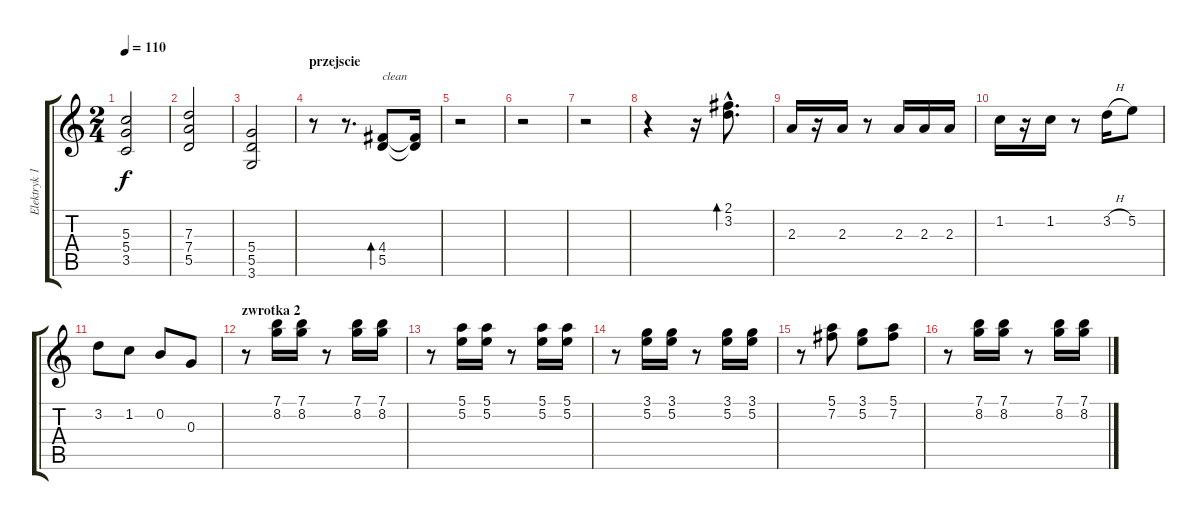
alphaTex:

\track ("Elektryk 1" "Elektryk 1") {instrument electricguitarclean}
\staff {score tabs}
\tuning (E4 B3 G3 D3 A2 E2) {hide}
\ts (2 4)
\tempo 110
\clef g2
\ks c
(5.3 5.4 3.5).2{dy f} |
(7.3 7.4 5.5).2 |
(5.4 5.5 3.6).2 |
\section ("" "przejscie")
r.8 r.8{d} (4.4 5.5).8{bd 480 txt "clean" instrument electricguitarclean} (4.4{t} 5.5{t}).16 |
r.2 |
r.2 |
r.2 |
r.4 r.16 (2.1{hac} 3.2{hac}).8{d bd 480} |
2.3.16 r.16 2.3.16 r.8 2.3.16 2.3.16 2.3.16 |
1.2.16 r.16 1.2.16 r.8 3.2{h}.16 5.2.8 |
3.2.8 1.2.8 0.2.8 0.3.8 |
\section ("" "zwrotka 2")
r.8 (7.1 8.2).16 (7.1 8.2).16 r.8 (7.1 8.2).16 (7.1 8.2).16 |
r.8 (5.1 5.2).16 (5.1 5.2).16 r.8 (5.1 5.2).16 (5.1 5.2).16 |
r.8 (3.1 5.2).16 (3.1 5.2).16 r.8 (3.1 5.2).16 (3.1 5.2).16 |
r.8 (5.1 7.2).8 (3.1 5.2).8 (5.1 7.2).8 |
r.8 (7.1 8.2).16 (7.1 8.2).16 r.8 (7.1 8.2).16 (7.1 8.2).16
